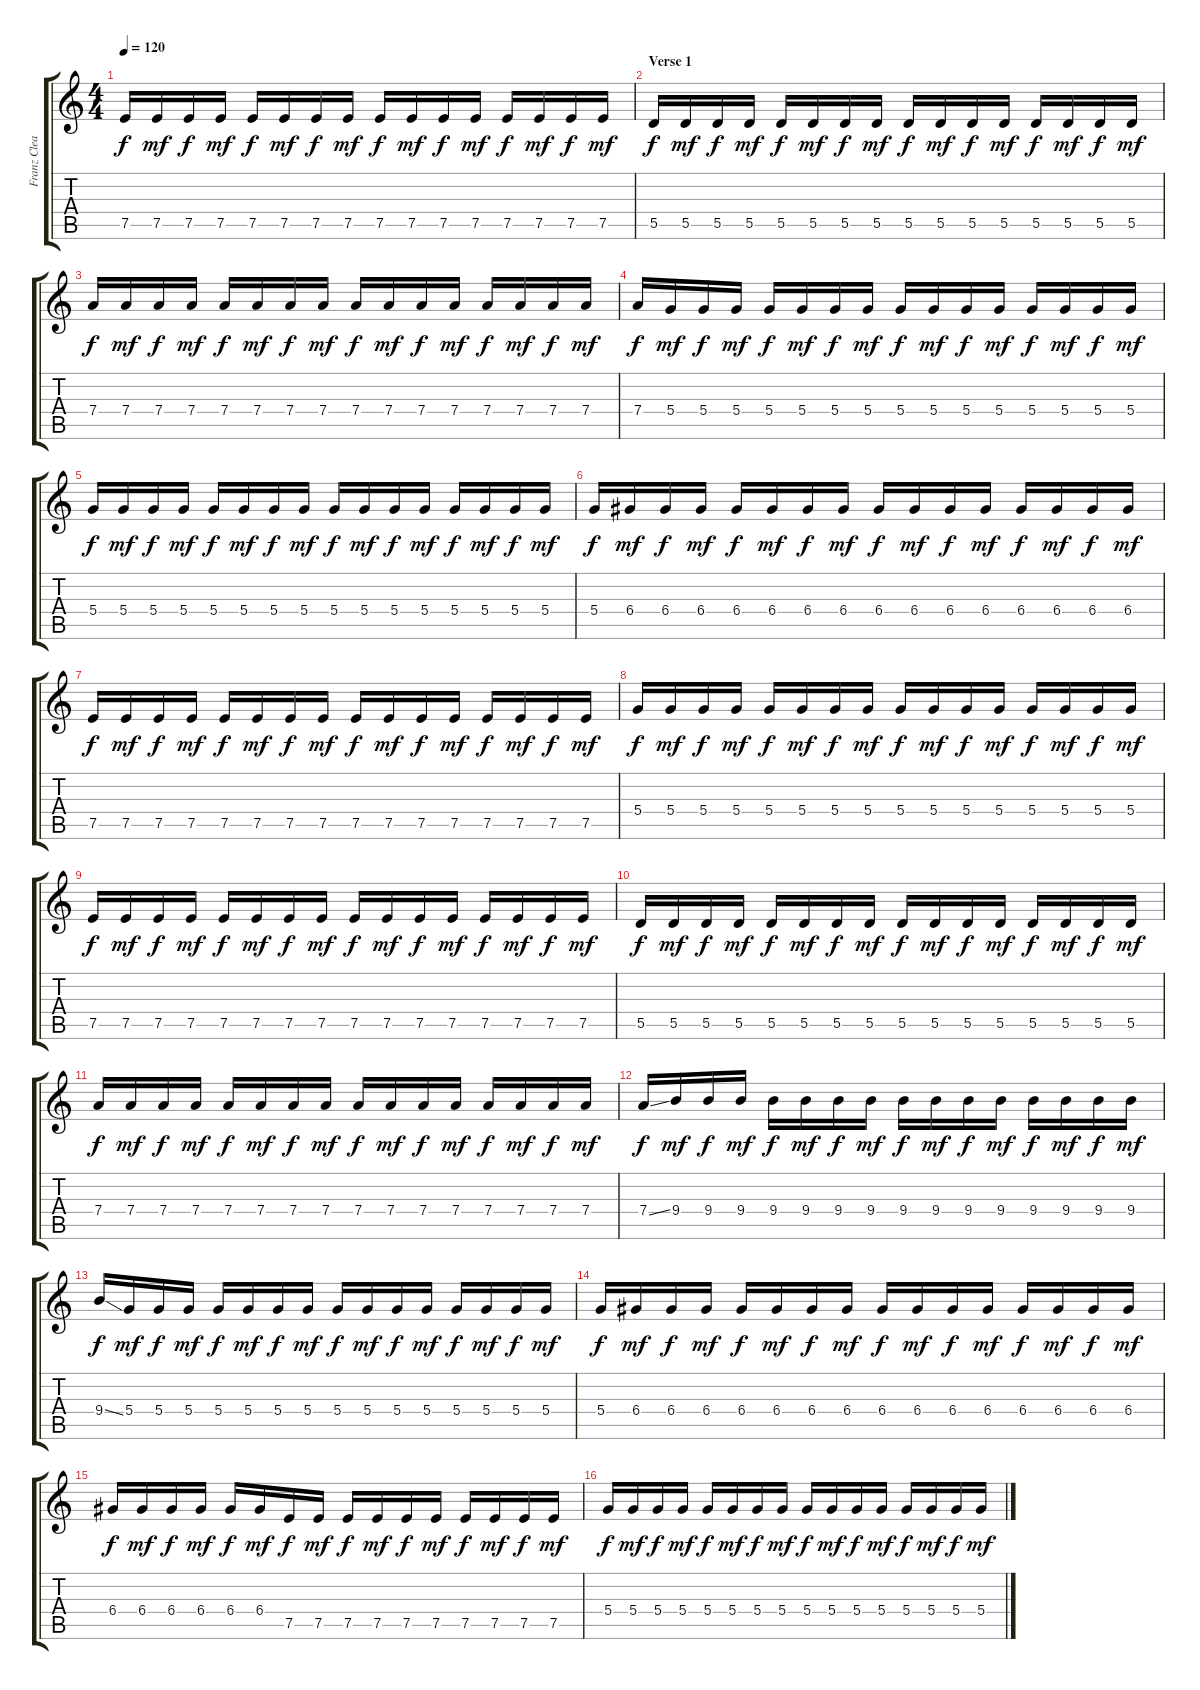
\track ("Franz Clean" "Franz Clea") {instrument electricguitarjazz}
\staff {score tabs}
\tuning (E4 B3 G3 D3 A2 D2) {hide}
\ts (4 4)
\tempo 120
\clef g2
\ks c
7.5.16{dy f} 7.5.16{dy mf} 7.5.16{dy f} 7.5.16{dy mf} 7.5.16{dy f} 7.5.16{dy mf} 7.5.16{dy f} 7.5.16{dy mf} 7.5.16{dy f} 7.5.16{dy mf} 7.5.16{dy f} 7.5.16{dy mf} 7.5.16{dy f} 7.5.16{dy mf} 7.5.16{dy f} 7.5.16{dy mf} |
\section ("" "Verse 1")
5.5.16{dy f} 5.5.16{dy mf} 5.5.16{dy f} 5.5.16{dy mf} 5.5.16{dy f} 5.5.16{dy mf} 5.5.16{dy f} 5.5.16{dy mf} 5.5.16{dy f} 5.5.16{dy mf} 5.5.16{dy f} 5.5.16{dy mf} 5.5.16{dy f} 5.5.16{dy mf} 5.5.16{dy f} 5.5.16{dy mf} |
7.4.16{dy f} 7.4.16{dy mf} 7.4.16{dy f} 7.4.16{dy mf} 7.4.16{dy f} 7.4.16{dy mf} 7.4.16{dy f} 7.4.16{dy mf} 7.4.16{dy f} 7.4.16{dy mf} 7.4.16{dy f} 7.4.16{dy mf} 7.4.16{dy f} 7.4.16{dy mf} 7.4.16{dy f} 7.4.16{dy mf} |
7.4.16{dy f} 5.4.16{dy mf} 5.4.16{dy f} 5.4.16{dy mf} 5.4.16{dy f} 5.4.16{dy mf} 5.4.16{dy f} 5.4.16{dy mf} 5.4.16{dy f} 5.4.16{dy mf} 5.4.16{dy f} 5.4.16{dy mf} 5.4.16{dy f} 5.4.16{dy mf} 5.4.16{dy f} 5.4.16{dy mf} |
5.4.16{dy f} 5.4.16{dy mf} 5.4.16{dy f} 5.4.16{dy mf} 5.4.16{dy f} 5.4.16{dy mf} 5.4.16{dy f} 5.4.16{dy mf} 5.4.16{dy f} 5.4.16{dy mf} 5.4.16{dy f} 5.4.16{dy mf} 5.4.16{dy f} 5.4.16{dy mf} 5.4.16{dy f} 5.4.16{dy mf} |
5.4.16{dy f} 6.4.16{dy mf} 6.4.16{dy f} 6.4.16{dy mf} 6.4.16{dy f} 6.4.16{dy mf} 6.4.16{dy f} 6.4.16{dy mf} 6.4.16{dy f} 6.4.16{dy mf} 6.4.16{dy f} 6.4.16{dy mf} 6.4.16{dy f} 6.4.16{dy mf} 6.4.16{dy f} 6.4.16{dy mf} |
7.5.16{dy f} 7.5.16{dy mf} 7.5.16{dy f} 7.5.16{dy mf} 7.5.16{dy f} 7.5.16{dy mf} 7.5.16{dy f} 7.5.16{dy mf} 7.5.16{dy f} 7.5.16{dy mf} 7.5.16{dy f} 7.5.16{dy mf} 7.5.16{dy f} 7.5.16{dy mf} 7.5.16{dy f} 7.5.16{dy mf} |
5.4.16{dy f} 5.4.16{dy mf} 5.4.16{dy f} 5.4.16{dy mf} 5.4.16{dy f} 5.4.16{dy mf} 5.4.16{dy f} 5.4.16{dy mf} 5.4.16{dy f} 5.4.16{dy mf} 5.4.16{dy f} 5.4.16{dy mf} 5.4.16{dy f} 5.4.16{dy mf} 5.4.16{dy f} 5.4.16{dy mf} |
7.5.16{dy f} 7.5.16{dy mf} 7.5.16{dy f} 7.5.16{dy mf} 7.5.16{dy f} 7.5.16{dy mf} 7.5.16{dy f} 7.5.16{dy mf} 7.5.16{dy f} 7.5.16{dy mf} 7.5.16{dy f} 7.5.16{dy mf} 7.5.16{dy f} 7.5.16{dy mf} 7.5.16{dy f} 7.5.16{dy mf} |
5.5.16{dy f} 5.5.16{dy mf} 5.5.16{dy f} 5.5.16{dy mf} 5.5.16{dy f} 5.5.16{dy mf} 5.5.16{dy f} 5.5.16{dy mf} 5.5.16{dy f} 5.5.16{dy mf} 5.5.16{dy f} 5.5.16{dy mf} 5.5.16{dy f} 5.5.16{dy mf} 5.5.16{dy f} 5.5.16{dy mf} |
7.4.16{dy f} 7.4.16{dy mf} 7.4.16{dy f} 7.4.16{dy mf} 7.4.16{dy f} 7.4.16{dy mf} 7.4.16{dy f} 7.4.16{dy mf} 7.4.16{dy f} 7.4.16{dy mf} 7.4.16{dy f} 7.4.16{dy mf} 7.4.16{dy f} 7.4.16{dy mf} 7.4.16{dy f} 7.4.16{dy mf} |
7.4{ss}.16{dy f} 9.4.16{dy mf} 9.4.16{dy f} 9.4.16{dy mf} 9.4.16{dy f} 9.4.16{dy mf} 9.4.16{dy f} 9.4.16{dy mf} 9.4.16{dy f} 9.4.16{dy mf} 9.4.16{dy f} 9.4.16{dy mf} 9.4.16{dy f} 9.4.16{dy mf} 9.4.16{dy f} 9.4.16{dy mf} |
9.4{ss}.16{dy f} 5.4.16{dy mf} 5.4.16{dy f} 5.4.16{dy mf} 5.4.16{dy f} 5.4.16{dy mf} 5.4.16{dy f} 5.4.16{dy mf} 5.4.16{dy f} 5.4.16{dy mf} 5.4.16{dy f} 5.4.16{dy mf} 5.4.16{dy f} 5.4.16{dy mf} 5.4.16{dy f} 5.4.16{dy mf} |
5.4.16{dy f} 6.4.16{dy mf} 6.4.16{dy f} 6.4.16{dy mf} 6.4.16{dy f} 6.4.16{dy mf} 6.4.16{dy f} 6.4.16{dy mf} 6.4.16{dy f} 6.4.16{dy mf} 6.4.16{dy f} 6.4.16{dy mf} 6.4.16{dy f} 6.4.16{dy mf} 6.4.16{dy f} 6.4.16{dy mf} |
6.4.16{dy f} 6.4.16{dy mf} 6.4.16{dy f} 6.4.16{dy mf} 6.4.16{dy f} 6.4.16{dy mf} 7.5.16{dy f} 7.5.16{dy mf} 7.5.16{dy f} 7.5.16{dy mf} 7.5.16{dy f} 7.5.16{dy mf} 7.5.16{dy f} 7.5.16{dy mf} 7.5.16{dy f} 7.5.16{dy mf} |
5.4.16{dy f} 5.4.16{dy mf} 5.4.16{dy f} 5.4.16{dy mf} 5.4.16{dy f} 5.4.16{dy mf} 5.4.16{dy f} 5.4.16{dy mf} 5.4.16{dy f} 5.4.16{dy mf} 5.4.16{dy f} 5.4.16{dy mf} 5.4.16{dy f} 5.4.16{dy mf} 5.4.16{dy f} 5.4.16{dy mf}
